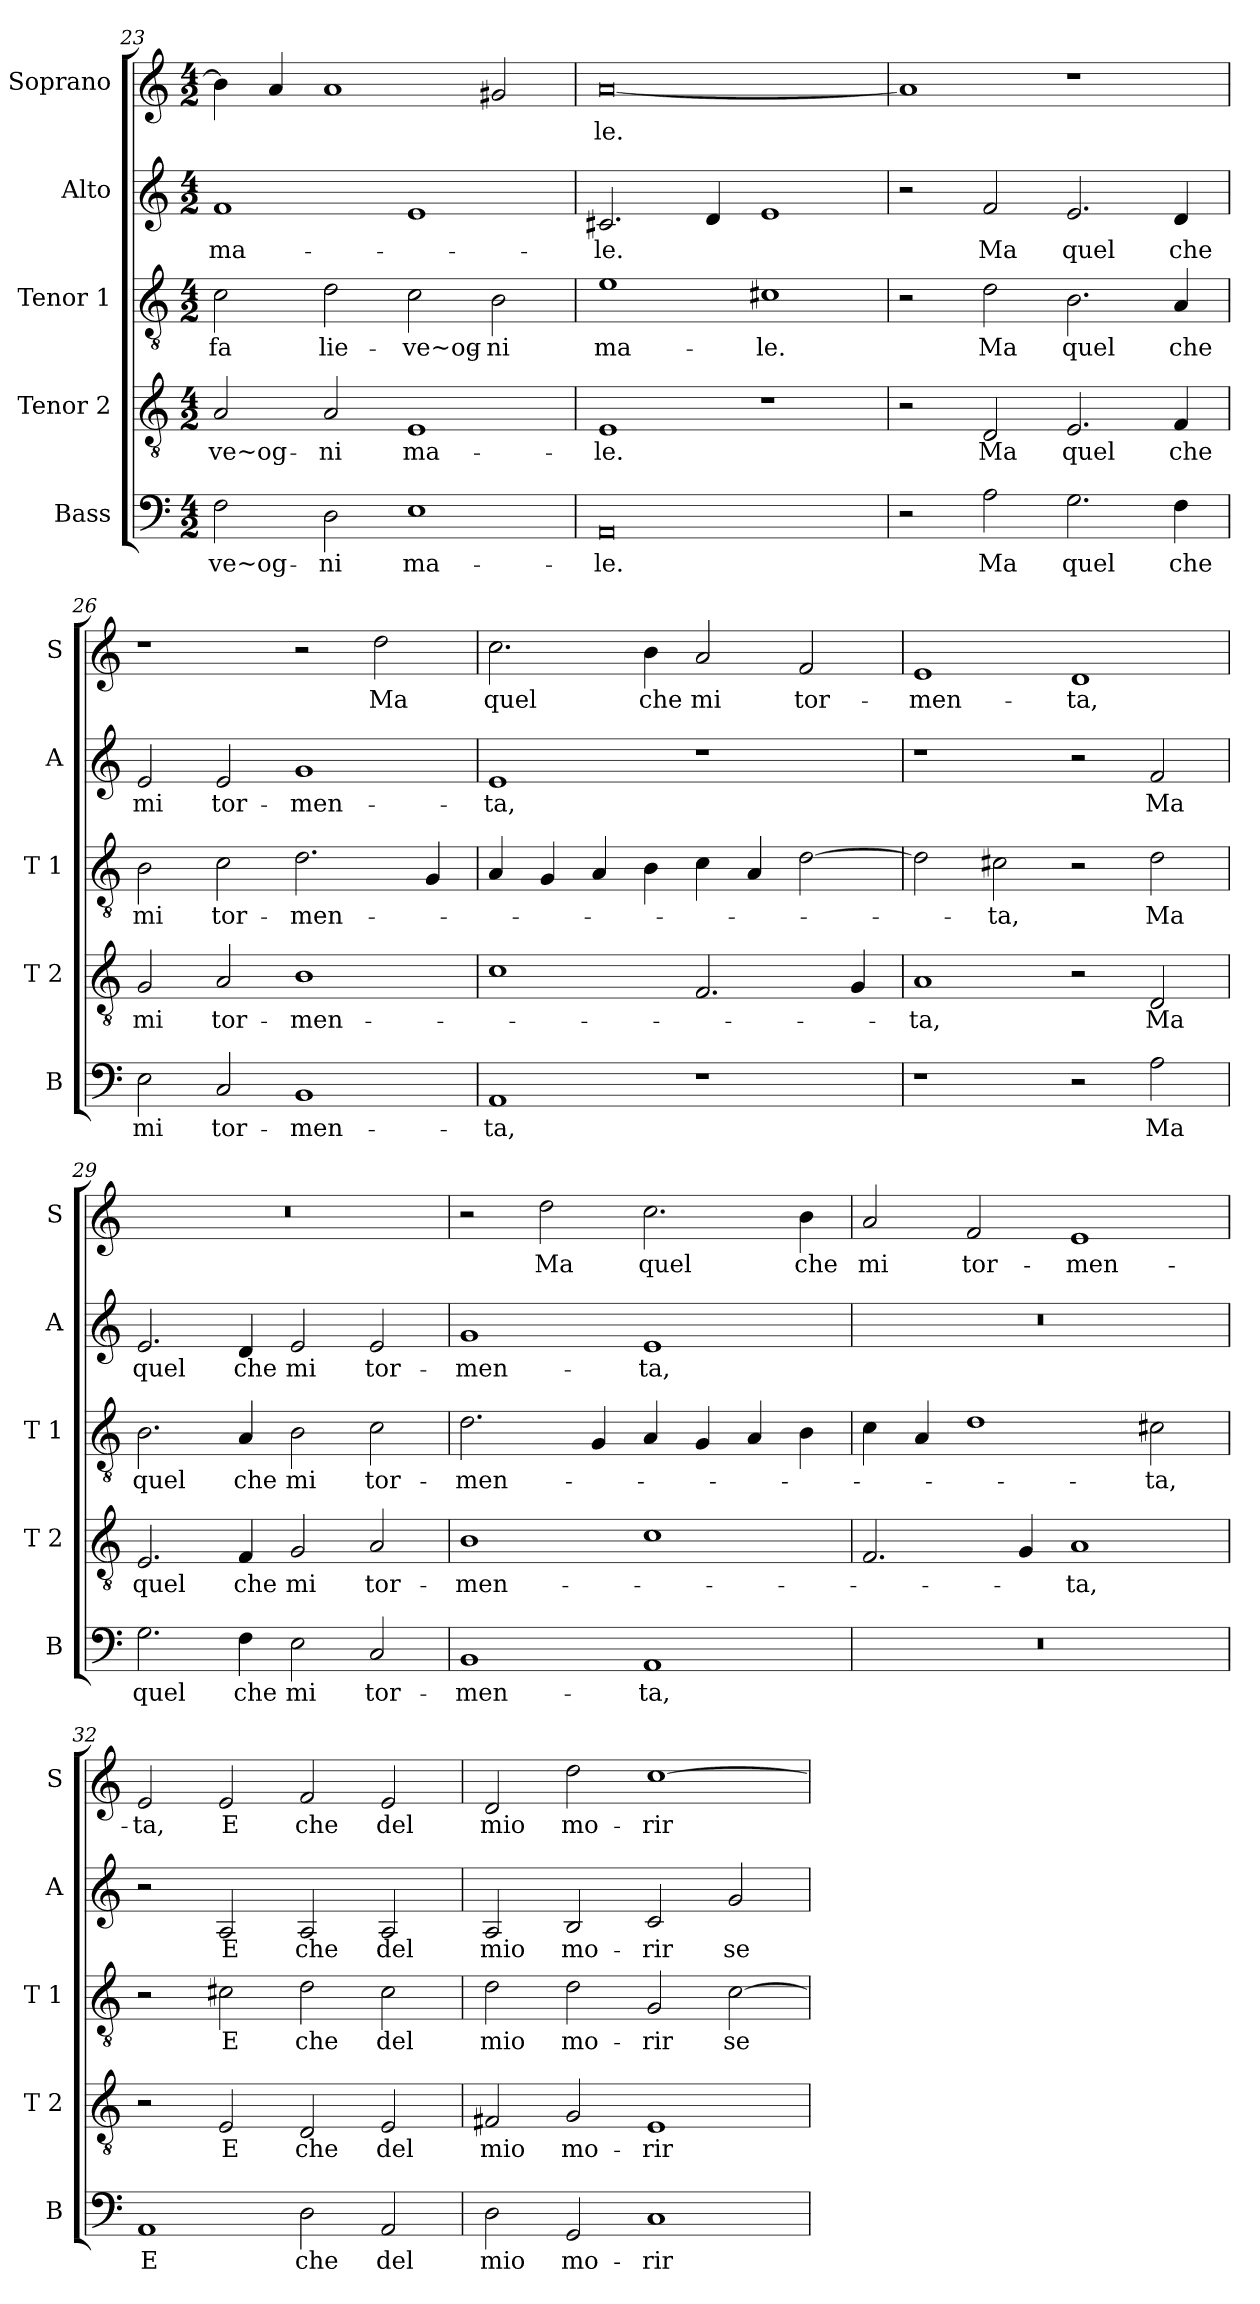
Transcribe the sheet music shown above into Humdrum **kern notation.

**kern	**text	**kern	**text	**kern	**text	**kern	**text	**kern	**text
*part5	*part5	*part4	*part4	*part3	*part3	*part2	*part2	*part1	*part1
*staff5	*staff5	*staff4	*staff4	*staff3	*staff3	*staff2	*staff2	*staff1	*staff1
*I"Bass	*	*I"Tenor 2	*	*I"Tenor 1	*	*I"Alto	*	*I"Soprano	*
*I'B	*	*I'T 2	*	*I'T 1	*	*I'A	*	*I'S	*
*clefF4	*	*clefGv2	*	*clefGv2	*	*clefG2	*	*clefG2	*
*k[]	*	*k[]	*	*k[]	*	*k[]	*	*k[]	*
*C:	*	*C:	*	*C:	*	*C:	*	*C:	*
*M4/2	*	*M4/2	*	*M4/2	*	*M4/2	*	*M4/2	*
=23	=23	=23	=23	=23	=23	=23	=23	=23	=23
!	!LO:LY:b	!	!LO:LY:b	!	!LO:LY:b	!	!LO:LY:b	!	!
2F\	-ve~og-	2A/	-ve~og-	2c\	fa	1f	ma-	4b\]	.
.	.	.	.	.	.	.	.	4a/	.
!	!LO:LY:b	!	!LO:LY:b	!	!LO:LY:b	!	!	!	!
2D\	-ni	2A/	-ni	2d\	lie-	.	.	1a	.
!	!LO:LY:b	!	!LO:LY:b	!	!LO:LY:b	!	!	!	!
1E	ma-	1E	ma-	2c\	-ve~og-	1e	.	.	.
!	!	!	!	!	!LO:LY:b	!	!	!	!
.	.	.	.	2B\	-ni	.	.	2g#X/	.
=24	=24	=24	=24	=24	=24	=24	=24	=24	=24
!	!LO:LY:b	!	!LO:LY:b	!	!LO:LY:b	!	!LO:LY:b	!	!LO:LY:b
0AA	-le.	1E	-le.	1e	ma-	2.c#X/	-le.	[0a	-le.
.	.	.	.	.	.	4d/	.	.	.
!	!	!	!	!	!LO:LY:b	!	!	!	!
.	.	1r	.	1c#X	-le.	1e	.	.	.
=25	=25	=25	=25	=25	=25	=25	=25	=25	=25
2r	.	2r	.	2r	.	2r	.	1a]	.
!	!LO:LY:b	!	!LO:LY:b	!	!LO:LY:b	!	!LO:LY:b	!	!
2A\	Ma	2D/	Ma	2d\	Ma	2f/	Ma	.	.
!	!LO:LY:b	!	!LO:LY:b	!	!LO:LY:b	!	!LO:LY:b	!	!
2.G\	quel	2.E/	quel	2.B\	quel	2.e/	quel	1r	.
!	!LO:LY:b	!	!LO:LY:b	!	!LO:LY:b	!	!LO:LY:b	!	!
4F\	che	4F/	che	4A/	che	4d/	che	.	.
!!LO:LB:g=z
=26	=26	=26	=26	=26	=26	=26	=26	=26	=26
!	!LO:LY:b	!	!LO:LY:b	!	!LO:LY:b	!	!LO:LY:b	!	!
2E\	mi	2G/	mi	2B\	mi	2e/	mi	1r	.
!	!LO:LY:b	!	!LO:LY:b	!	!LO:LY:b	!	!LO:LY:b	!	!
2C/	tor-	2A/	tor-	2c\	tor-	2e/	tor-	.	.
!	!LO:LY:b	!	!LO:LY:b	!	!LO:LY:b	!	!LO:LY:b	!	!
1BB	-men-	1B	-men-	2.d\	-men-	1g	-men-	2r	.
!	!	!	!	!	!	!	!	!	!LO:LY:b
.	.	.	.	.	.	.	.	2dd\	Ma
.	.	.	.	4G/	.	.	.	.	.
=27	=27	=27	=27	=27	=27	=27	=27	=27	=27
!	!LO:LY:b	!	!	!	!	!	!LO:LY:b	!	!LO:LY:b
1AA	-ta,	1c	.	4A/	.	1e	-ta,	2.cc\	quel
.	.	.	.	4G/	.	.	.	.	.
.	.	.	.	4A/	.	.	.	.	.
!	!	!	!	!	!	!	!	!	!LO:LY:b
.	.	.	.	4B\	.	.	.	4b\	che
!	!	!	!	!	!	!	!	!	!LO:LY:b
1r	.	2.F/	.	4c\	.	1r	.	2a/	mi
.	.	.	.	4A/	.	.	.	.	.
!	!	!	!	!	!	!	!	!	!LO:LY:b
.	.	.	.	[2d\	.	.	.	2f/	tor-
.	.	4G/	.	.	.	.	.	.	.
=28	=28	=28	=28	=28	=28	=28	=28	=28	=28
!	!	!	!LO:LY:b	!	!	!	!	!	!LO:LY:b
1r	.	1A	-ta,	2d\]	.	1r	.	1e	-men-
!	!	!	!	!	!LO:LY:b	!	!	!	!
.	.	.	.	2c#X\	-ta,	.	.	.	.
!	!	!	!	!	!	!	!	!	!LO:LY:b
2r	.	2r	.	2r	.	2r	.	1d	-ta,
!	!LO:LY:b	!	!LO:LY:b	!	!LO:LY:b	!	!LO:LY:b	!	!
2A\	Ma	2D/	Ma	2d\	Ma	2f/	Ma	.	.
=29	=29	=29	=29	=29	=29	=29	=29	=29	=29
!	!LO:LY:b	!	!LO:LY:b	!	!LO:LY:b	!	!LO:LY:b	!	!
2.G\	quel	2.E/	quel	2.B\	quel	2.e/	quel	0r	.
!	!LO:LY:b	!	!LO:LY:b	!	!LO:LY:b	!	!LO:LY:b	!	!
4F\	che	4F/	che	4A/	che	4d/	che	.	.
!	!LO:LY:b	!	!LO:LY:b	!	!LO:LY:b	!	!LO:LY:b	!	!
2E\	mi	2G/	mi	2B\	mi	2e/	mi	.	.
!	!LO:LY:b	!	!LO:LY:b	!	!LO:LY:b	!	!LO:LY:b	!	!
2C/	tor-	2A/	tor-	2c\	tor-	2e/	tor-	.	.
!!LO:LB:g=z
=30	=30	=30	=30	=30	=30	=30	=30	=30	=30
!	!LO:LY:b	!	!LO:LY:b	!	!LO:LY:b	!	!LO:LY:b	!	!
1BB	-men-	1B	-men-	2.d\	-men-	1g	-men-	2r	.
!	!	!	!	!	!	!	!	!	!LO:LY:b
.	.	.	.	.	.	.	.	2dd\	Ma
.	.	.	.	4G/	.	.	.	.	.
!	!LO:LY:b	!	!	!	!	!	!LO:LY:b	!	!LO:LY:b
1AA	-ta,	1c	.	4A/	.	1e	-ta,	2.cc\	quel
.	.	.	.	4G/	.	.	.	.	.
.	.	.	.	4A/	.	.	.	.	.
!	!	!	!	!	!	!	!	!	!LO:LY:b
.	.	.	.	4B\	.	.	.	4b\	che
=31	=31	=31	=31	=31	=31	=31	=31	=31	=31
!	!	!	!	!	!	!	!	!	!LO:LY:b
0r	.	2.F/	.	4c\	.	0r	.	2a/	mi
.	.	.	.	4A/	.	.	.	.	.
!	!	!	!	!	!	!	!	!	!LO:LY:b
.	.	.	.	1d	.	.	.	2f/	tor-
.	.	4G/	.	.	.	.	.	.	.
!	!	!	!LO:LY:b	!	!	!	!	!	!LO:LY:b
.	.	1A	-ta,	.	.	.	.	1e	-men-
!	!	!	!	!	!LO:LY:b	!	!	!	!
.	.	.	.	2c#X\	-ta,	.	.	.	.
=32	=32	=32	=32	=32	=32	=32	=32	=32	=32
!	!LO:LY:b	!	!	!	!	!	!	!	!LO:LY:b
1AA	E	2r	.	2r	.	2r	.	2e/	-ta,
!	!	!	!LO:LY:b	!	!LO:LY:b	!	!LO:LY:b	!	!LO:LY:b
.	.	2E/	E	2c#X\	E	2A/	E	2e/	E
!	!LO:LY:b	!	!LO:LY:b	!	!LO:LY:b	!	!LO:LY:b	!	!LO:LY:b
2D\	che	2D/	che	2d\	che	2A/	che	2f/	che
!	!LO:LY:b	!	!LO:LY:b	!	!LO:LY:b	!	!LO:LY:b	!	!LO:LY:b
2AA/	del	2E/	del	2c#\	del	2A/	del	2e/	del
=33	=33	=33	=33	=33	=33	=33	=33	=33	=33
!	!LO:LY:b	!	!LO:LY:b	!	!LO:LY:b	!	!LO:LY:b	!	!LO:LY:b
2D\	mio	2F#X/	mio	2d\	mio	2A/	mio	2d/	mio
!	!LO:LY:b	!	!LO:LY:b	!	!LO:LY:b	!	!LO:LY:b	!	!LO:LY:b
2GG/	mo-	2G/	mo-	2d\	mo-	2B/	mo-	2dd\	mo-
!	!LO:LY:b	!	!LO:LY:b	!	!LO:LY:b	!	!LO:LY:b	!	!LO:LY:b
1C	-rir	1E	-rir	2G/	-rir	2c/	-rir	[1cc	-rir
!	!	!	!	!	!LO:LY:b	!	!LO:LY:b	!	!
.	.	.	.	[2c\	se-	2g/	se-	.	.
=	=	=	=	=	=	=	=	=	=
*-	*-	*-	*-	*-	*-	*-	*-	*-	*-
